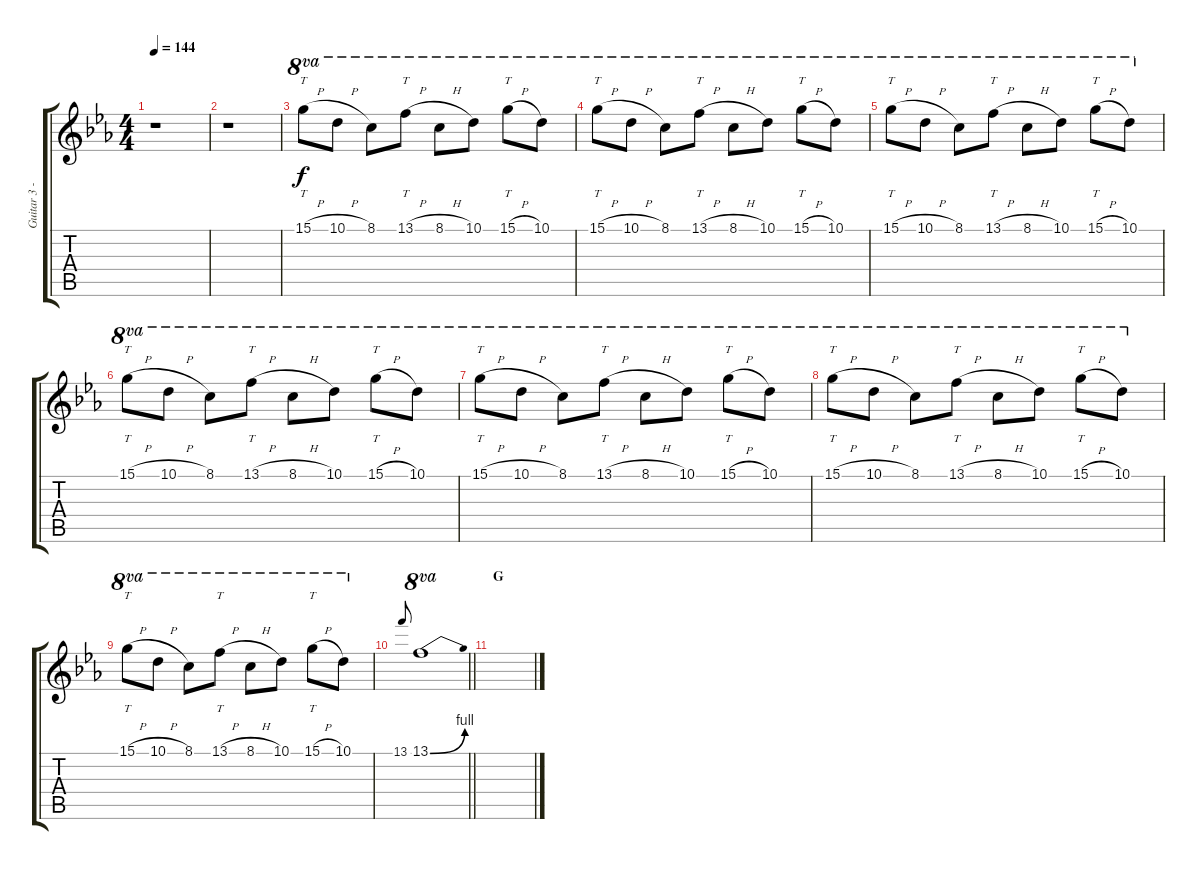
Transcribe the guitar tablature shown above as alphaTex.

\track ("Guitar 3 - Shinji" "Guitar 3 -") {instrument overdrivenguitar}
\staff {score tabs}
\tuning (E4 B3 G3 D3 A2 E2) {hide}
\ts (4 4)
\tempo 144
\clef g2
\ks eb
r.1{dy f} |
r.1 |
15.1{h}.8{tt ot 8va} 10.1{h}.8{ot 8va} 8.1.8{ot 8va} 13.1{h}.8{tt ot 8va} 8.1{h}.8{ot 8va} 10.1.8{ot 8va} 15.1{h}.8{tt ot 8va} 10.1.8{ot 8va} |
15.1{h}.8{tt ot 8va} 10.1{h}.8{ot 8va} 8.1.8{ot 8va} 13.1{h}.8{tt ot 8va} 8.1{h}.8{ot 8va} 10.1.8{ot 8va} 15.1{h}.8{tt ot 8va} 10.1.8{ot 8va} |
15.1{h}.8{tt ot 8va} 10.1{h}.8{ot 8va} 8.1.8{ot 8va} 13.1{h}.8{tt ot 8va} 8.1{h}.8{ot 8va} 10.1.8{ot 8va} 15.1{h}.8{tt ot 8va} 10.1.8{ot 8va} |
15.1{h}.8{tt ot 8va} 10.1{h}.8{ot 8va} 8.1.8{ot 8va} 13.1{h}.8{tt ot 8va} 8.1{h}.8{ot 8va} 10.1.8{ot 8va} 15.1{h}.8{tt ot 8va} 10.1.8{ot 8va} |
15.1{h}.8{tt ot 8va} 10.1{h}.8{ot 8va} 8.1.8{ot 8va} 13.1{h}.8{tt ot 8va} 8.1{h}.8{ot 8va} 10.1.8{ot 8va} 15.1{h}.8{tt ot 8va} 10.1.8{ot 8va} |
15.1{h}.8{tt ot 8va} 10.1{h}.8{ot 8va} 8.1.8{ot 8va} 13.1{h}.8{tt ot 8va} 8.1{h}.8{ot 8va} 10.1.8{ot 8va} 15.1{h}.8{tt ot 8va} 10.1.8{ot 8va} |
15.1{h}.8{tt ot 8va} 10.1{h}.8{ot 8va} 8.1.8{ot 8va} 13.1{h}.8{tt ot 8va} 8.1{h}.8{ot 8va} 10.1.8{ot 8va} 15.1{h}.8{tt ot 8va} 10.1.8{ot 8va} |
\barLineRight lightlight
13.1.8{gr onbeat} 13.1{be (bend 0 0 60 4)}.1{ot 8va} |
\section ("" "G")
